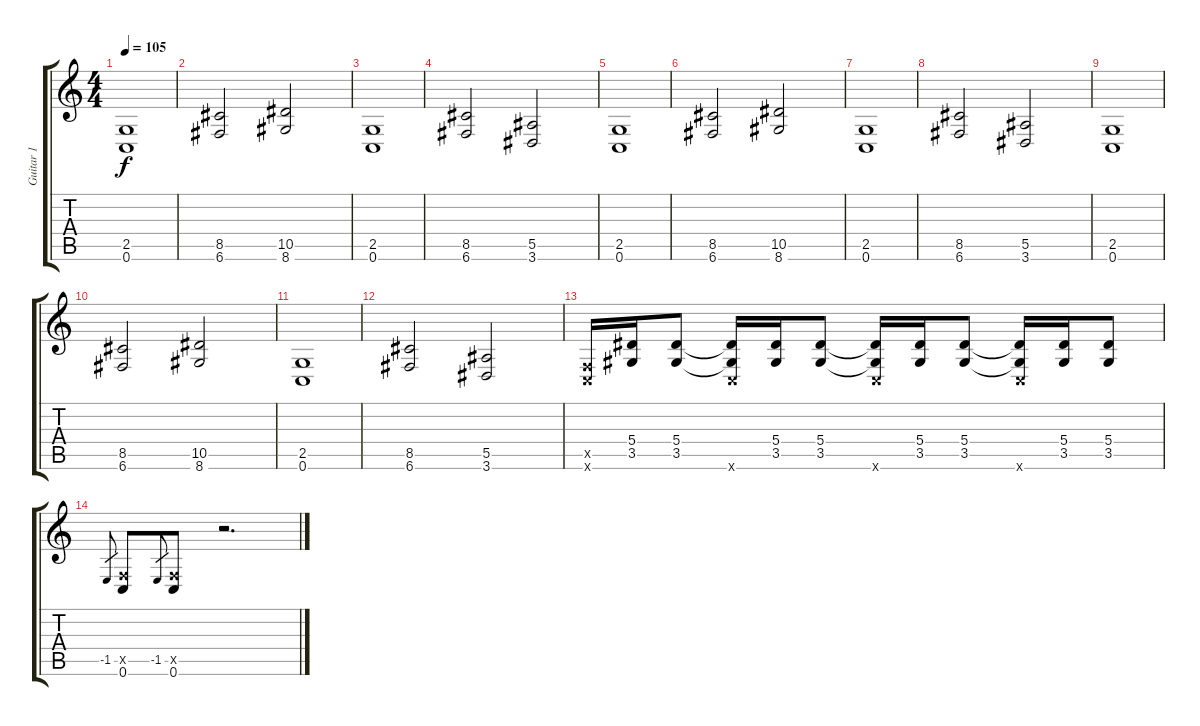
\track ("Guitar 1" "Guitar 1") {instrument distortionguitar}
\staff {score tabs}
\tuning (C4 G3 Eb3 Bb2 F2 C2) {hide}
\ts (4 4)
\tempo 105
\clef g2
\ks c
(2.5 0.6).1{dy f} |
(8.5 6.6).2 (10.5 8.6).2 |
(2.5 0.6).1 |
(8.5 6.6).2 (5.5 3.6).2 |
(2.5 0.6).1 |
(8.5 6.6).2 (10.5 8.6).2 |
(2.5 0.6).1 |
(8.5 6.6).2 (5.5 3.6).2 |
(2.5 0.6).1 |
(8.5 6.6).2 (10.5 8.6).2 |
(2.5 0.6).1 |
(8.5 6.6).2 (5.5 3.6).2 |
(0.5{x} 0.6{x}).16 (5.4 3.5).16 (5.4 3.5).8 (5.4{t} 3.5{t} 0.6{x}).16 (5.4 3.5).16 (5.4 3.5).8 (5.4{t} 3.5{t} 0.6{x}).16 (5.4 3.5).16 (5.4 3.5).8 (5.4{t} 3.5{t} 0.6{x}).16 (5.4 3.5).16 (5.4 3.5).8 |
-1.5.8{gr} (0.5{x} 0.6).8{volume 16 instrument electricguitarmuted} -1.5.8{gr} (0.5{x} 0.6).8 r.2{d}
